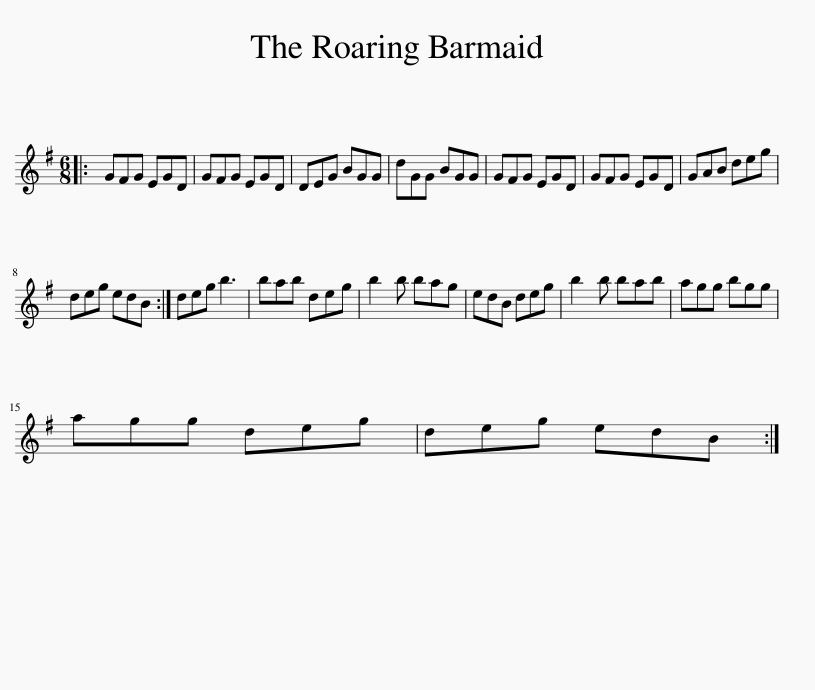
X:1
L:1/8
M:6/8
I:linebreak $
K:G
V:1 treble
V:1
|: GFG EGD | GFG EGD | DEG BGG | dGG BGG | GFG EGD | %5
 GFG EGD | GAB deg |$ deg edB :| deg b3 | bab deg | %10
 b2 b bag | edB deg | b2 b bab | agg bgg |$ agg deg | %15
 deg edB :| %16
